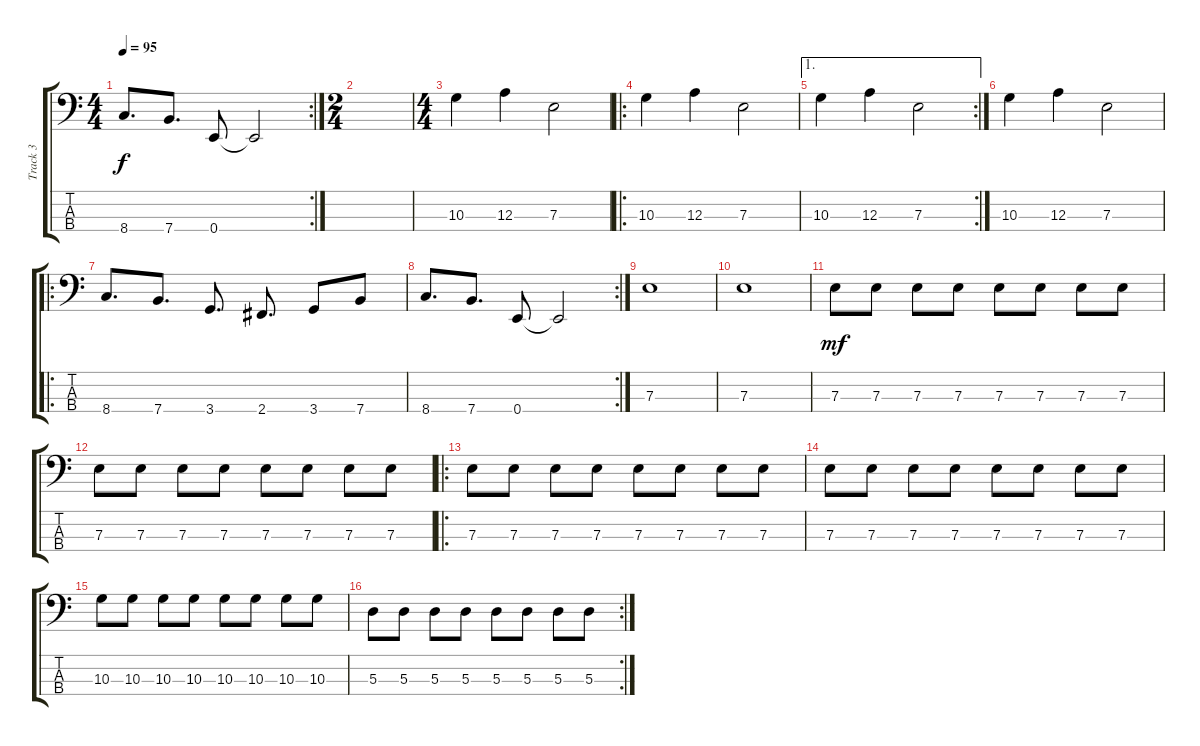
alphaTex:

\track ("Track 3" "Track 3") {instrument electricbasspick}
\staff {score tabs}
\tuning (G2 D2 A1 E1) {hide}
\rc 2
\ts (4 4)
\tempo 95
\clef f4
\ks c
8.4.8{d dy f} 7.4.8{d} 0.4.8 0.4{t}.2 |
\ts (2 4)
|
\ts (4 4)
10.3.4 12.3.4 7.3.2 |
\ro
10.3.4 12.3.4 7.3.2 |
\ae 1
\rc 2
10.3.4 12.3.4 7.3.2 |
10.3.4 12.3.4 7.3.2 |
\ro
8.4.8{d} 7.4.8{d} 3.4.8{d} 2.4.8{d} 3.4.8 7.4.8 |
\rc 2
8.4.8{d} 7.4.8{d} 0.4.8 0.4{t}.2 |
7.3.1 |
7.3.1 |
7.3.8{dy mf} 7.3.8 7.3.8 7.3.8 7.3.8 7.3.8 7.3.8 7.3.8 |
7.3.8 7.3.8 7.3.8 7.3.8 7.3.8 7.3.8 7.3.8 7.3.8 |
\ro
7.3.8 7.3.8 7.3.8 7.3.8 7.3.8 7.3.8 7.3.8 7.3.8 |
7.3.8 7.3.8 7.3.8 7.3.8 7.3.8 7.3.8 7.3.8 7.3.8 |
10.3.8 10.3.8 10.3.8 10.3.8 10.3.8 10.3.8 10.3.8 10.3.8 |
\rc 2
5.3.8 5.3.8 5.3.8 5.3.8 5.3.8 5.3.8 5.3.8 5.3.8
